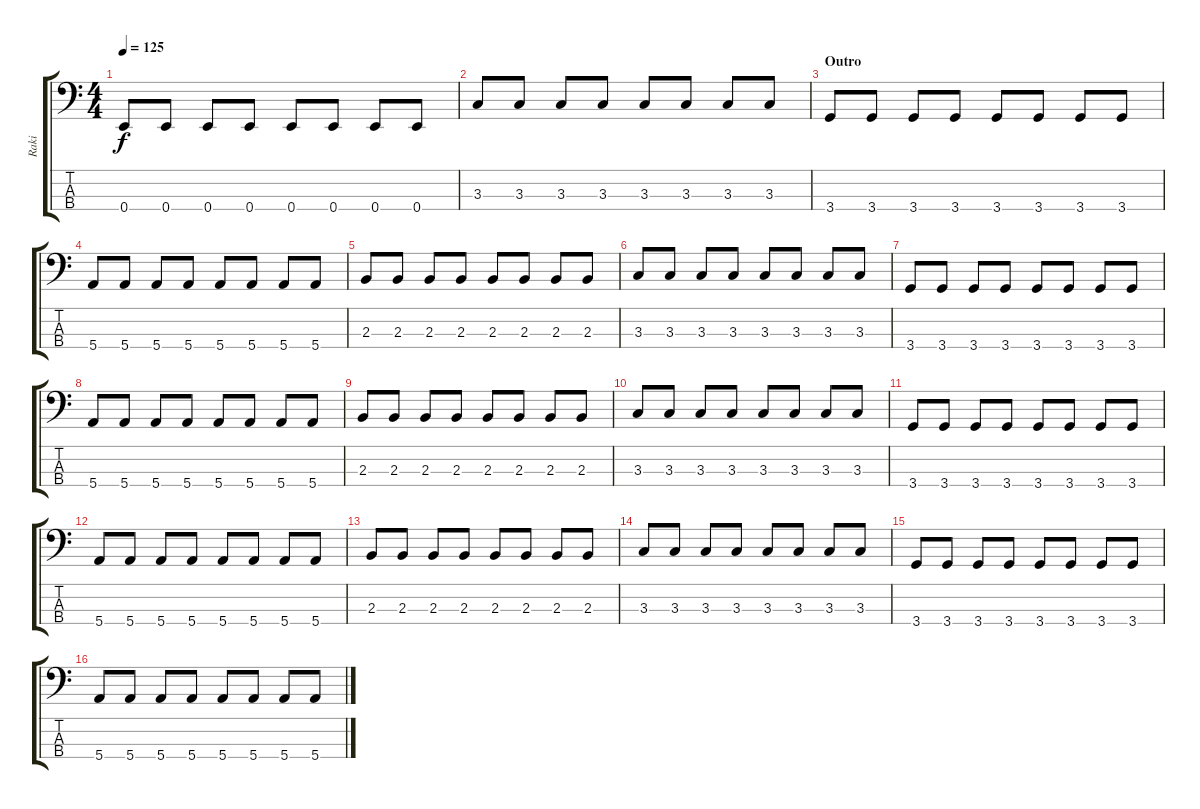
\track ("Raki" "Raki") {instrument electricbassfinger}
\staff {score tabs}
\tuning (G2 D2 A1 E1) {hide}
\ts (4 4)
\tempo 125
\clef f4
\ks c
0.4.8{dy f} 0.4.8 0.4.8 0.4.8 0.4.8 0.4.8 0.4.8 0.4.8 |
3.3.8 3.3.8 3.3.8 3.3.8 3.3.8 3.3.8 3.3.8 3.3.8 |
\section ("" "Outro")
3.4.8 3.4.8 3.4.8 3.4.8 3.4.8 3.4.8 3.4.8 3.4.8 |
5.4.8 5.4.8 5.4.8 5.4.8 5.4.8 5.4.8 5.4.8 5.4.8 |
2.3.8 2.3.8 2.3.8 2.3.8 2.3.8 2.3.8 2.3.8 2.3.8 |
3.3.8 3.3.8 3.3.8 3.3.8 3.3.8 3.3.8 3.3.8 3.3.8 |
3.4.8 3.4.8 3.4.8 3.4.8 3.4.8 3.4.8 3.4.8 3.4.8 |
5.4.8 5.4.8 5.4.8 5.4.8 5.4.8 5.4.8 5.4.8 5.4.8 |
2.3.8 2.3.8 2.3.8 2.3.8 2.3.8 2.3.8 2.3.8 2.3.8 |
3.3.8 3.3.8 3.3.8 3.3.8 3.3.8 3.3.8 3.3.8 3.3.8 |
3.4.8 3.4.8 3.4.8 3.4.8 3.4.8 3.4.8 3.4.8 3.4.8 |
5.4.8 5.4.8 5.4.8 5.4.8 5.4.8 5.4.8 5.4.8 5.4.8 |
2.3.8 2.3.8 2.3.8 2.3.8 2.3.8 2.3.8 2.3.8 2.3.8 |
3.3.8 3.3.8 3.3.8 3.3.8 3.3.8 3.3.8 3.3.8 3.3.8 |
3.4.8 3.4.8 3.4.8 3.4.8 3.4.8 3.4.8 3.4.8 3.4.8 |
5.4.8 5.4.8 5.4.8 5.4.8 5.4.8 5.4.8 5.4.8 5.4.8
